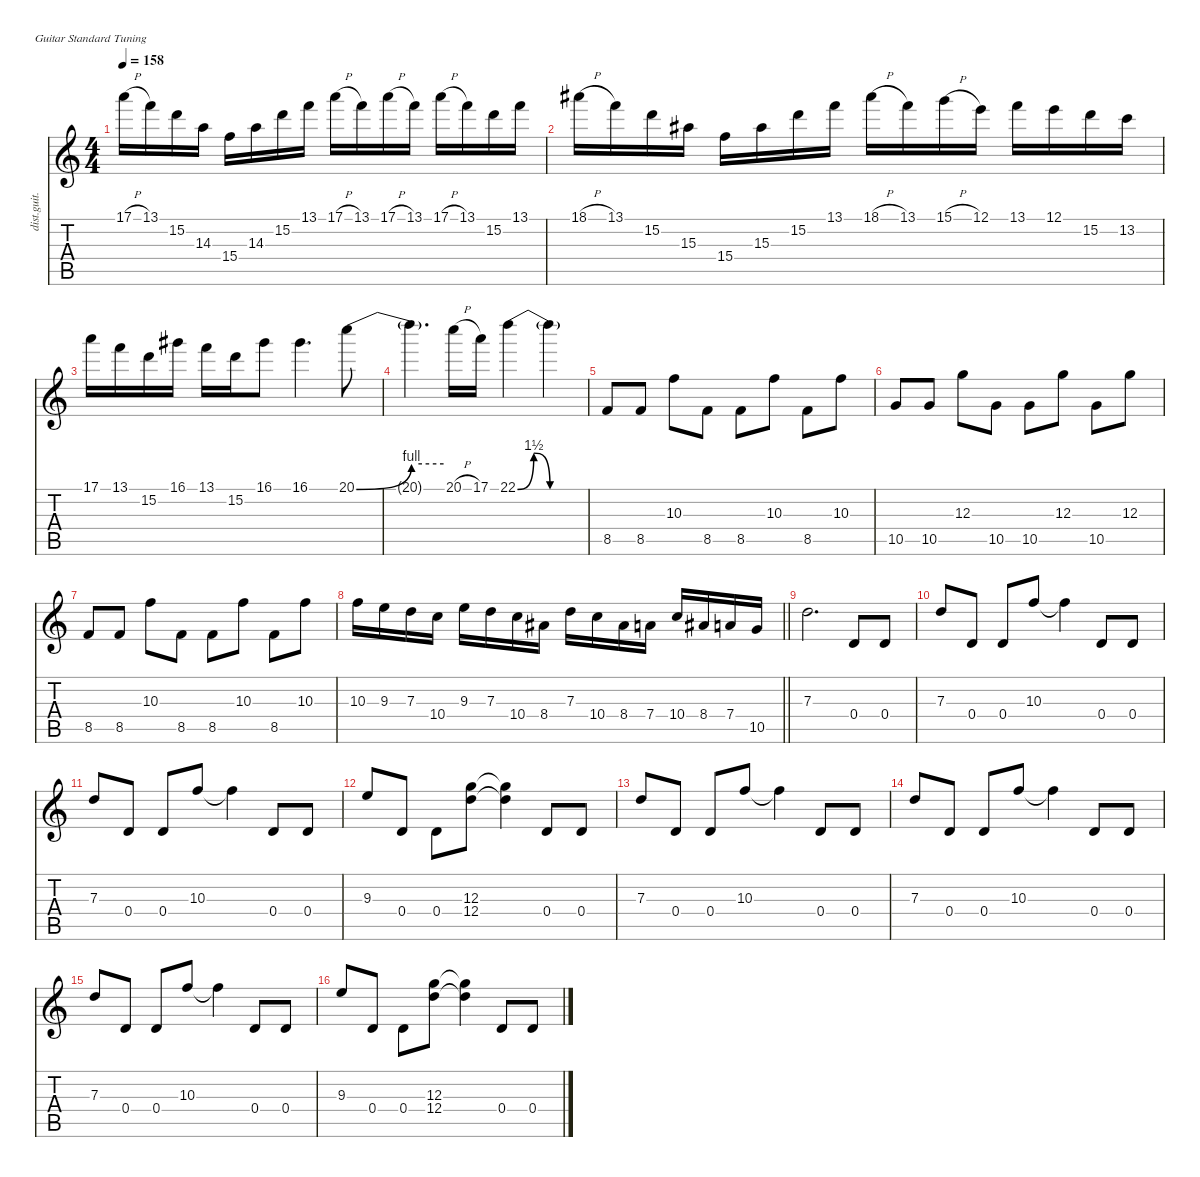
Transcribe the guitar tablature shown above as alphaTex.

\defaultSystemsLayout 4
\hideDynamics
\bracketExtendMode nobrackets
\otherSystemsTrackNameOrientation horizontal
\track ("Guitar 2" "dist.guit.") {defaultSystemsLayout 4 instrument distortionguitar}
\staff {score tabs}
\tuning (E4 B3 G3 D3 A2 E2)
\ts (4 4)
\tempo 158
\clef g2
\ks c
17.1{h}.16{dy f beam Down} 13.1.16{beam Down} 15.2.16{beam Down} 14.3.16{beam Down} 15.4.16{beam Down} 14.3.16{beam Down} 15.2.16{beam Down} 13.1.16{beam Down} 17.1{h}.16{beam Down} 13.1.16{beam Down} 17.1{h}.16{beam Down} 13.1.16{beam Down} 17.1{h}.16{beam Down} 13.1.16{beam Down} 15.2.16{beam Down} 13.1.16{beam Down} |
18.1{h acc #}.16{beam Down} 13.1.16{beam Down} 15.2.16{beam Down} 15.3{acc #}.16{beam Down} 15.4.16{beam Down} 15.3{acc #}.16{beam Down} 15.2.16{beam Down} 13.1.16{beam Down} 18.1{h acc #}.16{beam Down} 13.1.16{beam Down} 15.1{h}.16{beam Down} 12.1.16{beam Down} 13.1.16{beam Down} 12.1.16{beam Down} 15.2.16{beam Down} 13.2.16{beam Down} |
17.1.16{beam Down} 13.1.16{beam Down} 15.2.16{beam Down} 16.1{acc #}.16{beam Down} 13.1.16{beam Down} 15.2.16{beam Down} 16.1{acc #}.8{beam Down} 16.1{acc #}.4{d beam Down} 20.1{be (bend 0 0 60 4)}.8{beam Down} |
20.1{be (hold 0 4 60 4) t}.4{d beam Down} 20.1{h}.16{beam Down} 17.1.16{beam Down} 22.1{be (bendrelease 0 0 30 6 30 6 60 0)}.4{beam Down} 22.1{be (hold 0 0 60 0) t}.4{beam Down} |
8.5.8{beam Up} 8.5.8{beam Up} 10.3.8{beam Down} 8.5.8{beam Down} 8.5.8{beam Down} 10.3.8{beam Down} 8.5.8{beam Down} 10.3.8{beam Down} |
10.5.8{beam Up} 10.5.8{beam Up} 12.3.8{beam Down} 10.5.8{beam Down} 10.5.8{beam Down} 12.3.8{beam Down} 10.5.8{beam Down} 12.3.8{beam Down} |
8.5.8{beam Up} 8.5.8{beam Up} 10.3.8{beam Down} 8.5.8{beam Down} 8.5.8{beam Down} 10.3.8{beam Down} 8.5.8{beam Down} 10.3.8{beam Down} |
\barLineRight lightlight
10.3.16{beam Down} 9.3.16{beam Down} 7.3.16{beam Down} 10.4.16{beam Down} 9.3.16{beam Down} 7.3.16{beam Down} 10.4.16{beam Down} 8.4{acc #}.16{beam Down} 7.3.16{beam Down} 10.4.16{beam Down} 8.4{acc #}.16{beam Down} 7.4.16{beam Down} 10.4.16{beam Up} 8.4{acc #}.16{beam Up} 7.4.16{beam Up} 10.5.16{beam Up} |
7.3.2{d beam Down} 0.4.8{beam Up} 0.4.8{beam Up} |
7.3.8{beam Up} 0.4.8{beam Up} 0.4.8{beam Up} 10.3.8{beam Up} 10.3{t}.4{beam Down} 0.4.8{beam Up} 0.4.8{beam Up} |
7.3.8{beam Up} 0.4.8{beam Up} 0.4.8{beam Up} 10.3.8{beam Up} 10.3{t}.4{beam Down} 0.4.8{beam Up} 0.4.8{beam Up} |
9.3.8{beam Up} 0.4.8{beam Up} 0.4.8{beam Down} (12.3 12.4).8{beam Down} (12.3{t} 12.4{t}).4{beam Down} 0.4.8{beam Up} 0.4.8{beam Up} |
7.3.8{beam Up} 0.4.8{beam Up} 0.4.8{beam Up} 10.3.8{beam Up} 10.3{t}.4{beam Down} 0.4.8{beam Up} 0.4.8{beam Up} |
7.3.8{beam Up} 0.4.8{beam Up} 0.4.8{beam Up} 10.3.8{beam Up} 10.3{t}.4{beam Down} 0.4.8{beam Up} 0.4.8{beam Up} |
7.3.8{beam Up} 0.4.8{beam Up} 0.4.8{beam Up} 10.3.8{beam Up} 10.3{t}.4{beam Down} 0.4.8{beam Up} 0.4.8{beam Up} |
9.3.8{beam Up} 0.4.8{beam Up} 0.4.8{beam Down} (12.3 12.4).8{beam Down} (12.3{t} 12.4{t}).4{beam Down} 0.4.8{beam Up} 0.4.8{beam Up}
